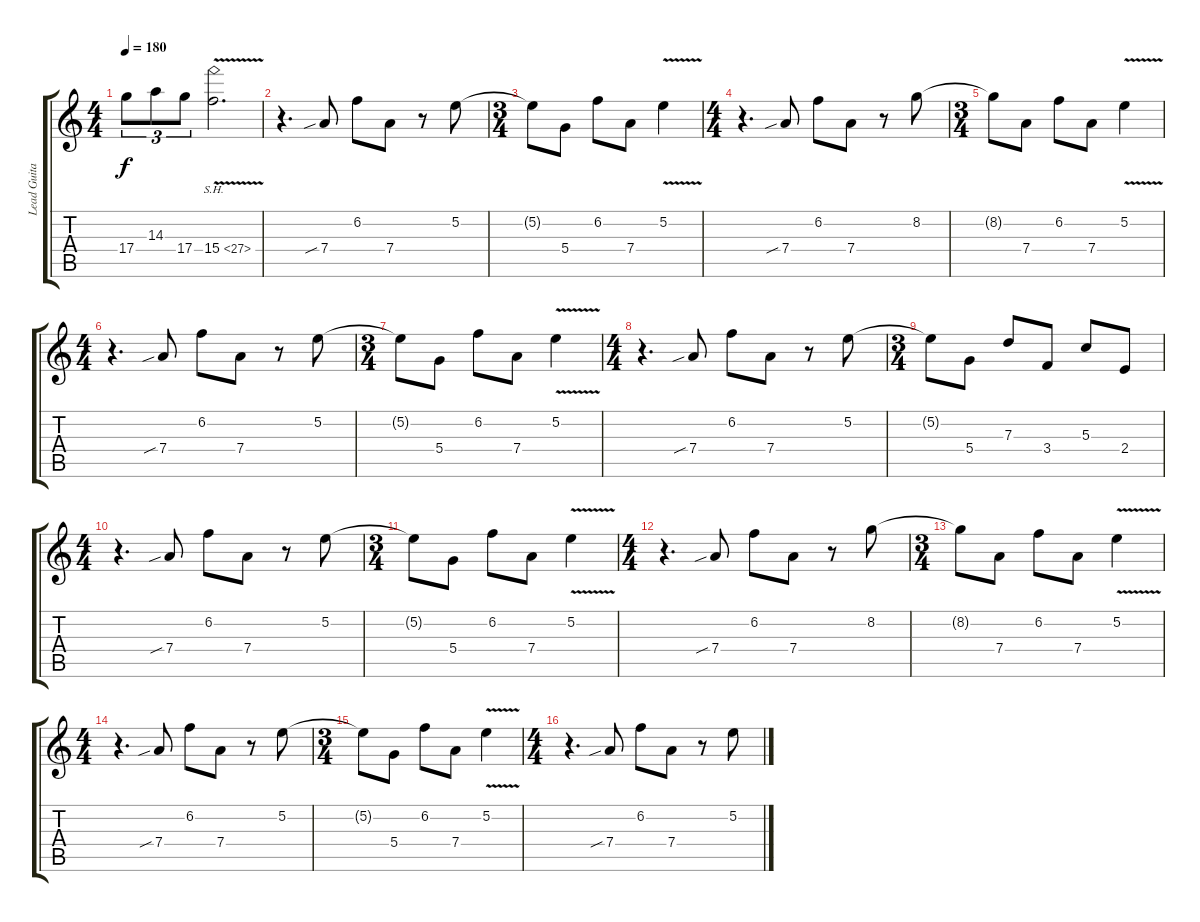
\track ("Lead Guitar" "Lead Guita") {instrument distortionguitar}
\staff {score tabs}
\tuning (E4 B3 G3 D3 A2 E2) {hide}
\ts (4 4)
\tempo 180
\clef g2
\ks c
17.4.8{tu (3 2) dy f} 14.3.8{tu (3 2)} 17.4.8{tu (3 2)} 15.4{sh 12 v}.2{d} |
r.4{d volume 10} 7.4{sib}.8 6.2.8 7.4.8 r.8 5.2.8 |
\ts (3 4)
5.2{t}.8 5.4.8 6.2.8 7.4.8 5.2{v}.4 |
\ts (4 4)
r.4{d} 7.4{sib}.8 6.2.8 7.4.8 r.8 8.2.8 |
\ts (3 4)
8.2{t}.8 7.4.8 6.2.8 7.4.8 5.2{v}.4 |
\ts (4 4)
r.4{d} 7.4{sib}.8 6.2.8 7.4.8 r.8 5.2.8 |
\ts (3 4)
5.2{t}.8 5.4.8 6.2.8 7.4.8 5.2{v}.4 |
\ts (4 4)
r.4{d} 7.4{sib}.8 6.2.8 7.4.8 r.8 5.2.8 |
\ts (3 4)
5.2{t}.8 5.4.8 7.3.8 3.4.8 5.3.8 2.4.8 |
\ts (4 4)
r.4{d} 7.4{sib}.8 6.2.8 7.4.8 r.8 5.2.8 |
\ts (3 4)
5.2{t}.8 5.4.8 6.2.8 7.4.8 5.2{v}.4 |
\ts (4 4)
r.4{d} 7.4{sib}.8 6.2.8 7.4.8 r.8 8.2.8 |
\ts (3 4)
8.2{t}.8 7.4.8 6.2.8 7.4.8 5.2{v}.4 |
\ts (4 4)
r.4{d} 7.4{sib}.8 6.2.8 7.4.8 r.8 5.2.8 |
\ts (3 4)
5.2{t}.8 5.4.8 6.2.8 7.4.8 5.2{v}.4 |
\ts (4 4)
r.4{d} 7.4{sib}.8 6.2.8 7.4.8 r.8 5.2.8
